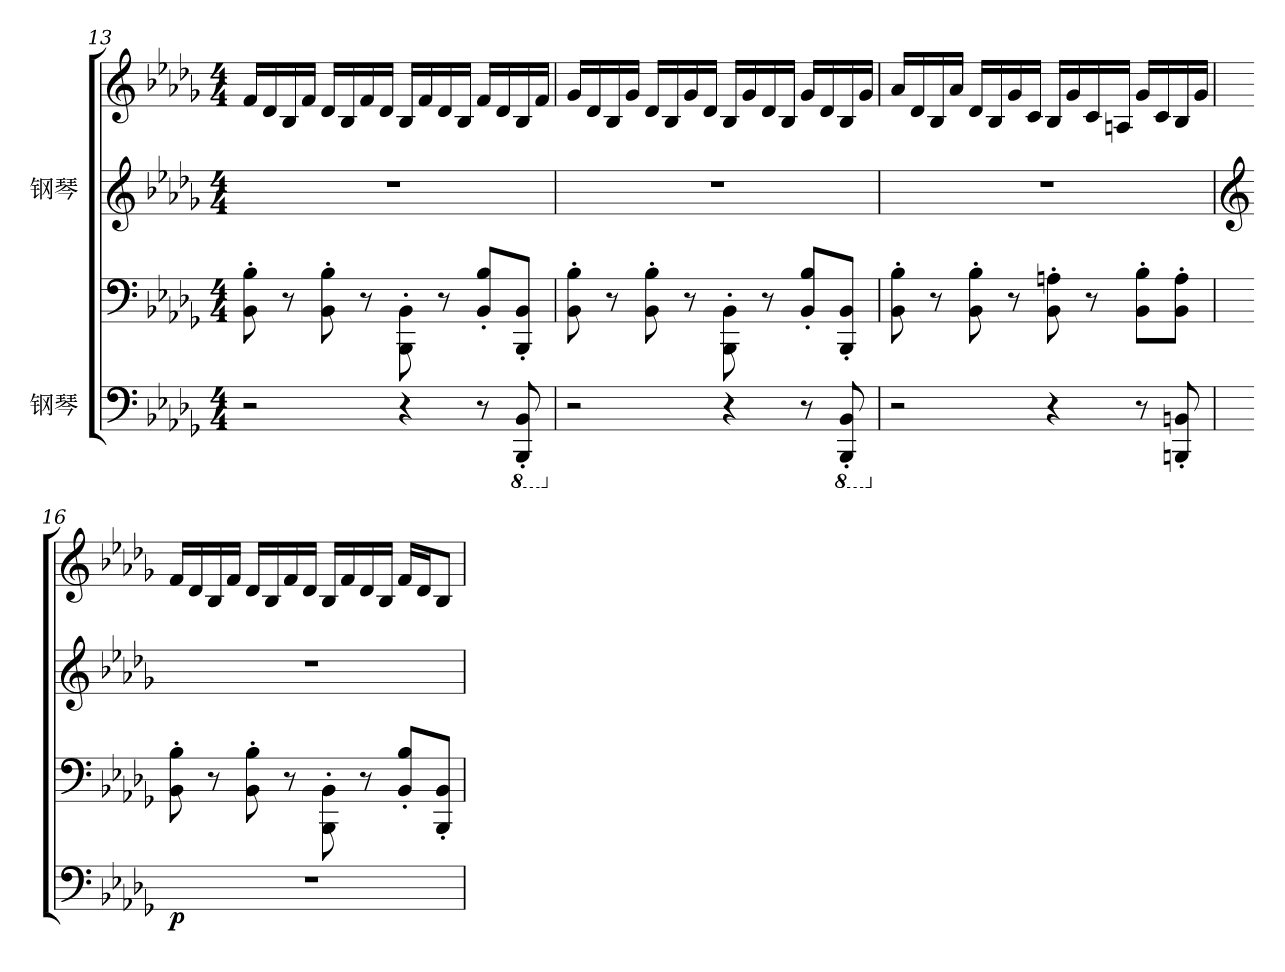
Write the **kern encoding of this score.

**kern	**kern	**dynam	**kern	**kern
*part2	*part2	*part2	*part1	*part1
*staff4	*staff3	*staff3/4	*staff2	*staff1
*I"钢琴	*	*	*I"钢琴	*
*clefF4	*clefF4	*	*clefG2	*clefG2
*k[b-e-a-d-g-]	*k[b-e-a-d-g-]	*	*k[b-e-a-d-g-]	*k[b-e-a-d-g-]
*M4/4	*M4/4	*	*M4/4	*M4/4
=13	=13	=13	=13	=13
2r	8BB-\' 8B-\'	.	1r	16f/LL
.	.	.	.	16d-/
.	8r	.	.	16B-/
.	.	.	.	16f/JJ
.	8BB-\' 8B-\'	.	.	16d-/LL
.	.	.	.	16B-/
.	8r	.	.	16f/
.	.	.	.	16d-/JJ
4r	8BBB-\' 8BB-\'	.	.	16B-/LL
.	.	.	.	16f/
.	8r	.	.	16d-/
.	.	.	.	16B-/JJ
8r	8BB-/' 8B-/'L	.	.	16f/LL
.	.	.	.	16d-/
*8ba	*	*	*	*
8BBBB-/' 8BBB-/'	8BBB-/' 8BB-/'J	.	.	16B-/
.	.	.	.	16f/JJ
=14	=14	=14	=14	=14
*X8ba	*	*	*	*
2r	8BB-\' 8B-\'	.	1r	16g-/LL
.	.	.	.	16d-/
.	8r	.	.	16B-/
.	.	.	.	16g-/JJ
.	8BB-\' 8B-\'	.	.	16d-/LL
.	.	.	.	16B-/
.	8r	.	.	16g-/
.	.	.	.	16d-/JJ
4r	8BBB-\' 8BB-\'	.	.	16B-/LL
.	.	.	.	16g-/
.	8r	.	.	16d-/
.	.	.	.	16B-/JJ
8r	8BB-/' 8B-/'L	.	.	16g-/LL
.	.	.	.	16d-/
*8ba	*	*	*	*
8BBBB-/' 8BBB-/'	8BBB-/' 8BB-/'J	.	.	16B-/
.	.	.	.	16g-/JJ
=15	=15	=15	=15	=15
*X8ba	*	*	*	*
2r	8BB-\' 8B-\'	.	1r	16a-/LL
.	.	.	.	16d-/
.	8r	.	.	16B-/
.	.	.	.	16a-/JJ
.	8BB-\' 8B-\'	.	.	16d-/LL
.	.	.	.	16B-/
.	8r	.	.	16g-/
.	.	.	.	16c/JJ
4r	8BB-\' 8An\'	.	.	16B-/LL
.	.	.	.	16g-/
.	8r	.	.	16c/
.	.	.	.	16An/JJ
8r	8BB-\' 8B-\'L	.	.	16g-/LL
.	.	.	.	16c/
*8ba	*	*	*	*
8BBBBn/' 8BBBn/'	8BB-\' 8A\'J	.	.	16B-/
.	.	.	.	16g-/JJ
=16	=16	=16	=16	=16
*	*	*	*clefG2	*
*X8ba	*	*	*	*
!	!	!LO:DY:b=2	!	!
1r	8BB-\' 8B-\'	p	1r	16f/LL
.	.	.	.	16d-/
.	8r	.	.	16B-/
.	.	.	.	16f/JJ
.	8BB-\' 8B-\'	.	.	16d-/LL
.	.	.	.	16B-/
.	8r	.	.	16f/
.	.	.	.	16d-/JJ
.	8BBB-\' 8BB-\'	.	.	16B-/LL
.	.	.	.	16f/
.	8r	.	.	16d-/
.	.	.	.	16B-/JJ
.	8BB-/' 8B-/'L	.	.	16f/LL
.	.	.	.	16d-/J
.	8BBB-/' 8BB-/'J	.	.	8B-/J
=	=	=	=	=
*-	*-	*-	*-	*-
